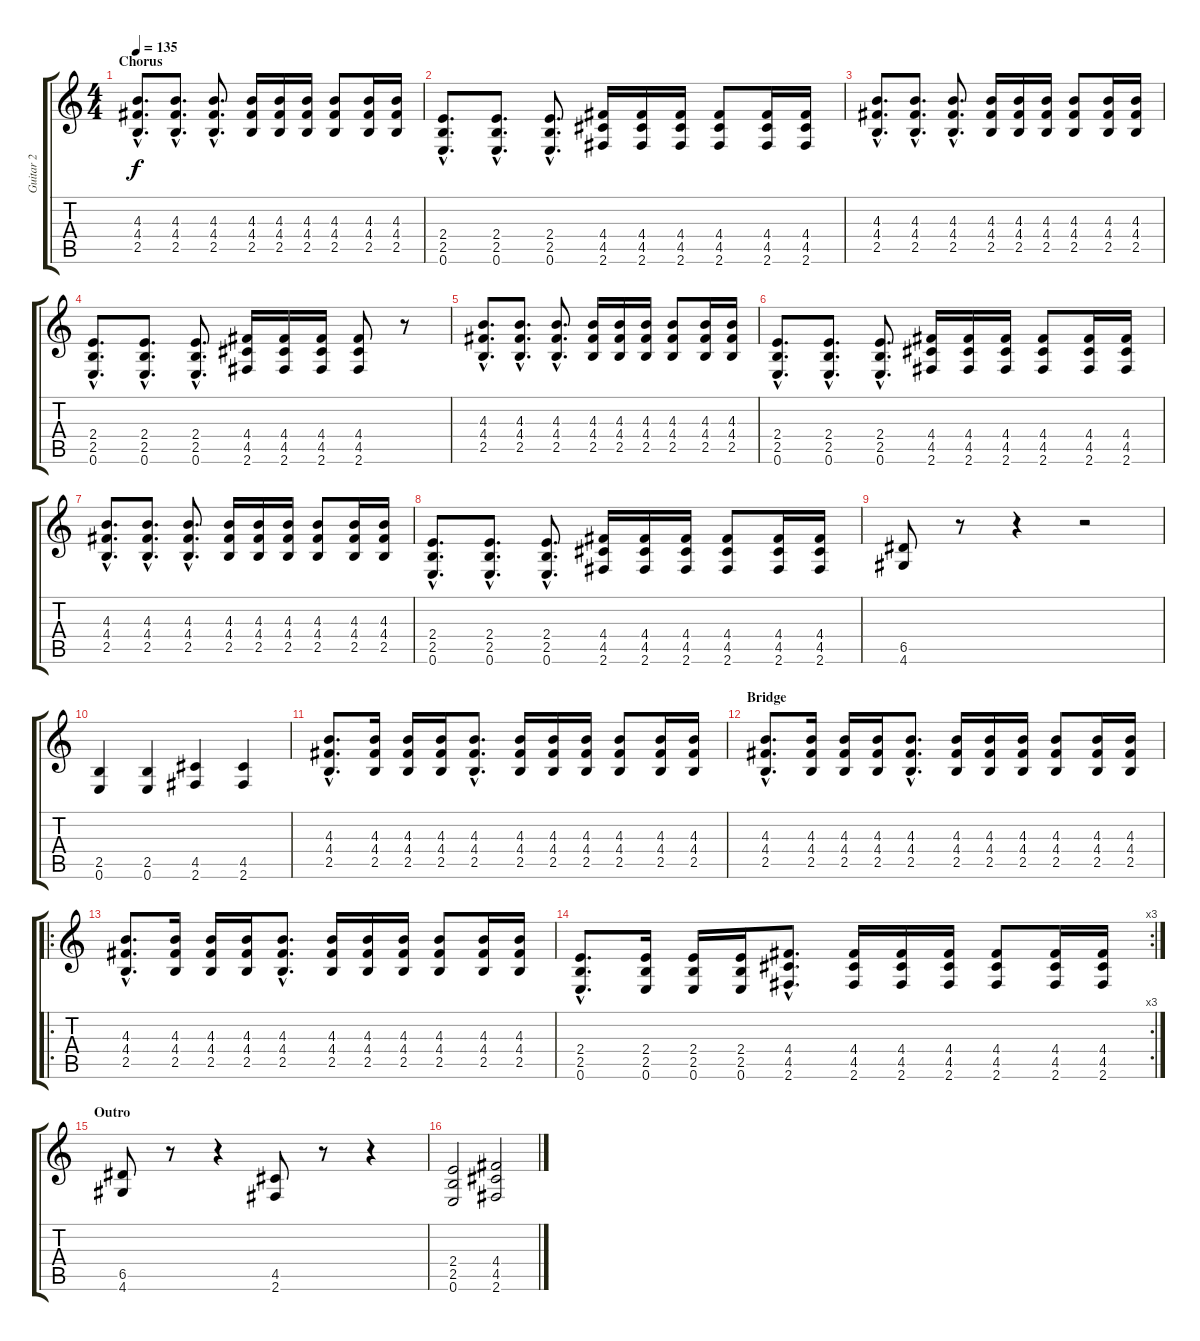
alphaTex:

\track ("Guitar 2" "Guitar 2") {instrument distortionguitar}
\staff {score tabs}
\tuning (E4 B3 G3 D3 A2 E2) {hide}
\ts (4 4)
\section ("" "Chorus")
\tempo 135
\clef g2
\ks c
(4.3{hac} 4.4{hac} 2.5{hac}).8{d dy f} (4.3{hac} 4.4{hac} 2.5{hac}).8{d} (4.3{hac} 4.4{hac} 2.5{hac}).8{d} (4.3 4.4 2.5).16 (4.3 4.4 2.5).16 (4.3 4.4 2.5).16 (4.3 4.4 2.5).8 (4.3 4.4 2.5).16 (4.3 4.4 2.5).16 |
(2.4{hac} 2.5{hac} 0.6{hac}).8{d} (2.4{hac} 2.5{hac} 0.6{hac}).8{d} (2.4{hac} 2.5{hac} 0.6{hac}).8{d} (4.4 4.5 2.6).16 (4.4 4.5 2.6).16 (4.4 4.5 2.6).16 (4.4 4.5 2.6).8 (4.4 4.5 2.6).16 (4.4 4.5 2.6).16 |
(4.3{hac} 4.4{hac} 2.5{hac}).8{d} (4.3{hac} 4.4{hac} 2.5{hac}).8{d} (4.3{hac} 4.4{hac} 2.5{hac}).8{d} (4.3 4.4 2.5).16 (4.3 4.4 2.5).16 (4.3 4.4 2.5).16 (4.3 4.4 2.5).8 (4.3 4.4 2.5).16 (4.3 4.4 2.5).16 |
(2.4{hac} 2.5{hac} 0.6{hac}).8{d} (2.4{hac} 2.5{hac} 0.6{hac}).8{d} (2.4{hac} 2.5{hac} 0.6{hac}).8{d} (4.4 4.5 2.6).16 (4.4 4.5 2.6).16 (4.4 4.5 2.6).16 (4.4 4.5 2.6).8 r.8 |
(4.3{hac} 4.4{hac} 2.5{hac}).8{d} (4.3{hac} 4.4{hac} 2.5{hac}).8{d} (4.3{hac} 4.4{hac} 2.5{hac}).8{d} (4.3 4.4 2.5).16 (4.3 4.4 2.5).16 (4.3 4.4 2.5).16 (4.3 4.4 2.5).8 (4.3 4.4 2.5).16 (4.3 4.4 2.5).16 |
(2.4{hac} 2.5{hac} 0.6{hac}).8{d} (2.4{hac} 2.5{hac} 0.6{hac}).8{d} (2.4{hac} 2.5{hac} 0.6{hac}).8{d} (4.4 4.5 2.6).16 (4.4 4.5 2.6).16 (4.4 4.5 2.6).16 (4.4 4.5 2.6).8 (4.4 4.5 2.6).16 (4.4 4.5 2.6).16 |
(4.3{hac} 4.4{hac} 2.5{hac}).8{d} (4.3{hac} 4.4{hac} 2.5{hac}).8{d} (4.3{hac} 4.4{hac} 2.5{hac}).8{d} (4.3 4.4 2.5).16 (4.3 4.4 2.5).16 (4.3 4.4 2.5).16 (4.3 4.4 2.5).8 (4.3 4.4 2.5).16 (4.3 4.4 2.5).16 |
(2.4{hac} 2.5{hac} 0.6{hac}).8{d} (2.4{hac} 2.5{hac} 0.6{hac}).8{d} (2.4{hac} 2.5{hac} 0.6{hac}).8{d} (4.4 4.5 2.6).16 (4.4 4.5 2.6).16 (4.4 4.5 2.6).16 (4.4 4.5 2.6).8 (4.4 4.5 2.6).16 (4.4 4.5 2.6).16 |
(6.5 4.6).8 r.8 r.4 r.2 |
(2.5 0.6).4 (2.5 0.6).4 (4.5 2.6).4 (4.5 2.6).4 |
(4.3{hac} 4.4{hac} 2.5{hac}).8{d instrument acousticguitarnylon} (4.3 4.4 2.5).16 (4.3 4.4 2.5).16 (4.3 4.4 2.5).16 (4.3{hac} 4.4{hac} 2.5{hac}).8{d} (4.3 4.4 2.5).16 (4.3 4.4 2.5).16 (4.3 4.4 2.5).16 (4.3 4.4 2.5).8 (4.3 4.4 2.5).16 (4.3 4.4 2.5).16 |
\section ("" "Bridge")
(4.3{hac} 4.4{hac} 2.5{hac}).8{d} (4.3 4.4 2.5).16 (4.3 4.4 2.5).16 (4.3 4.4 2.5).16 (4.3{hac} 4.4{hac} 2.5{hac}).8{d} (4.3 4.4 2.5).16 (4.3 4.4 2.5).16 (4.3 4.4 2.5).16 (4.3 4.4 2.5).8 (4.3 4.4 2.5).16 (4.3 4.4 2.5).16 |
\ro
(4.3{hac} 4.4{hac} 2.5{hac}).8{d} (4.3 4.4 2.5).16 (4.3 4.4 2.5).16 (4.3 4.4 2.5).16 (4.3{hac} 4.4{hac} 2.5{hac}).8{d} (4.3 4.4 2.5).16 (4.3 4.4 2.5).16 (4.3 4.4 2.5).16 (4.3 4.4 2.5).8 (4.3 4.4 2.5).16 (4.3 4.4 2.5).16 |
\rc 3
(2.4{hac} 2.5{hac} 0.6{hac}).8{d} (2.4 2.5 0.6).16 (2.4 2.5 0.6).16 (2.4 2.5 0.6).16 (4.4{hac} 4.5{hac} 2.6{hac}).8{d} (4.4 4.5 2.6).16 (4.4 4.5 2.6).16 (4.4 4.5 2.6).16 (4.4 4.5 2.6).8 (4.4 4.5 2.6).16 (4.4 4.5 2.6).16 |
\section ("" "Outro")
(6.5 4.6).8{instrument distortionguitar} r.8 r.4 (4.5 2.6).8 r.8 r.4 |
(2.4 2.5 0.6).2 (4.4 4.5 2.6).2
